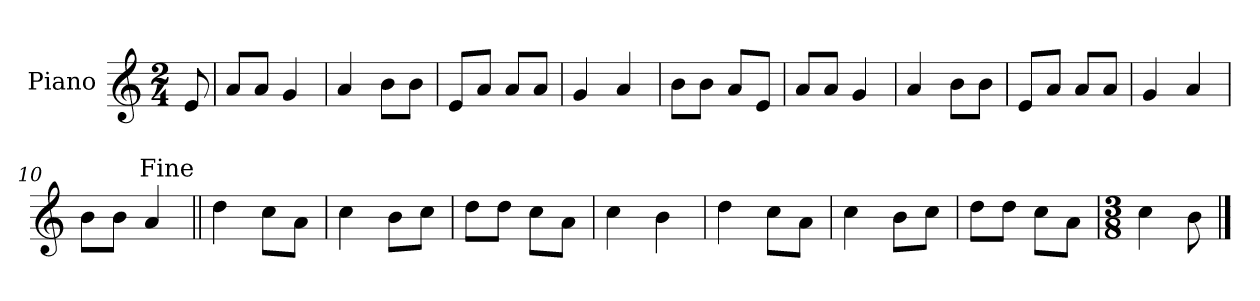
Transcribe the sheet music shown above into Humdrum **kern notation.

**kern
*part1
*staff1
*I"Piano
*I'Pno.
*clefG2
*k[]
*M2/4
=
8e/
=1
8a/L
8a/J
4g/
=2
4a/
8b\L
8b\J
=3
8e/L
8a/J
8a/L
8a/J
=4
4g/
4a/
=5
8b\L
8b\J
8a/L
8e/J
=6
8a/L
8a/J
4g/
=7
4a/
8b\L
8b\J
=8
8e/L
8a/J
8a/L
8a/J
=9
4g/
4a/
=10
8b\L
8b\J
4a/
!LO:TX:a:rj:t=Fine
!!LO:LB:g=z
=11||
4dd\
8cc\L
8a\J
=12
4cc\
8b\L
8cc\J
=13
8dd\L
8dd\J
8cc\L
8a\J
=14
4cc\
4b\
=15
4dd\
8cc\L
8a\J
=16
4cc\
8b\L
8cc\J
=17
8dd\L
8dd\J
8cc\L
8a\J
=18
*M3/8
4cc\
8b\
==
*-
